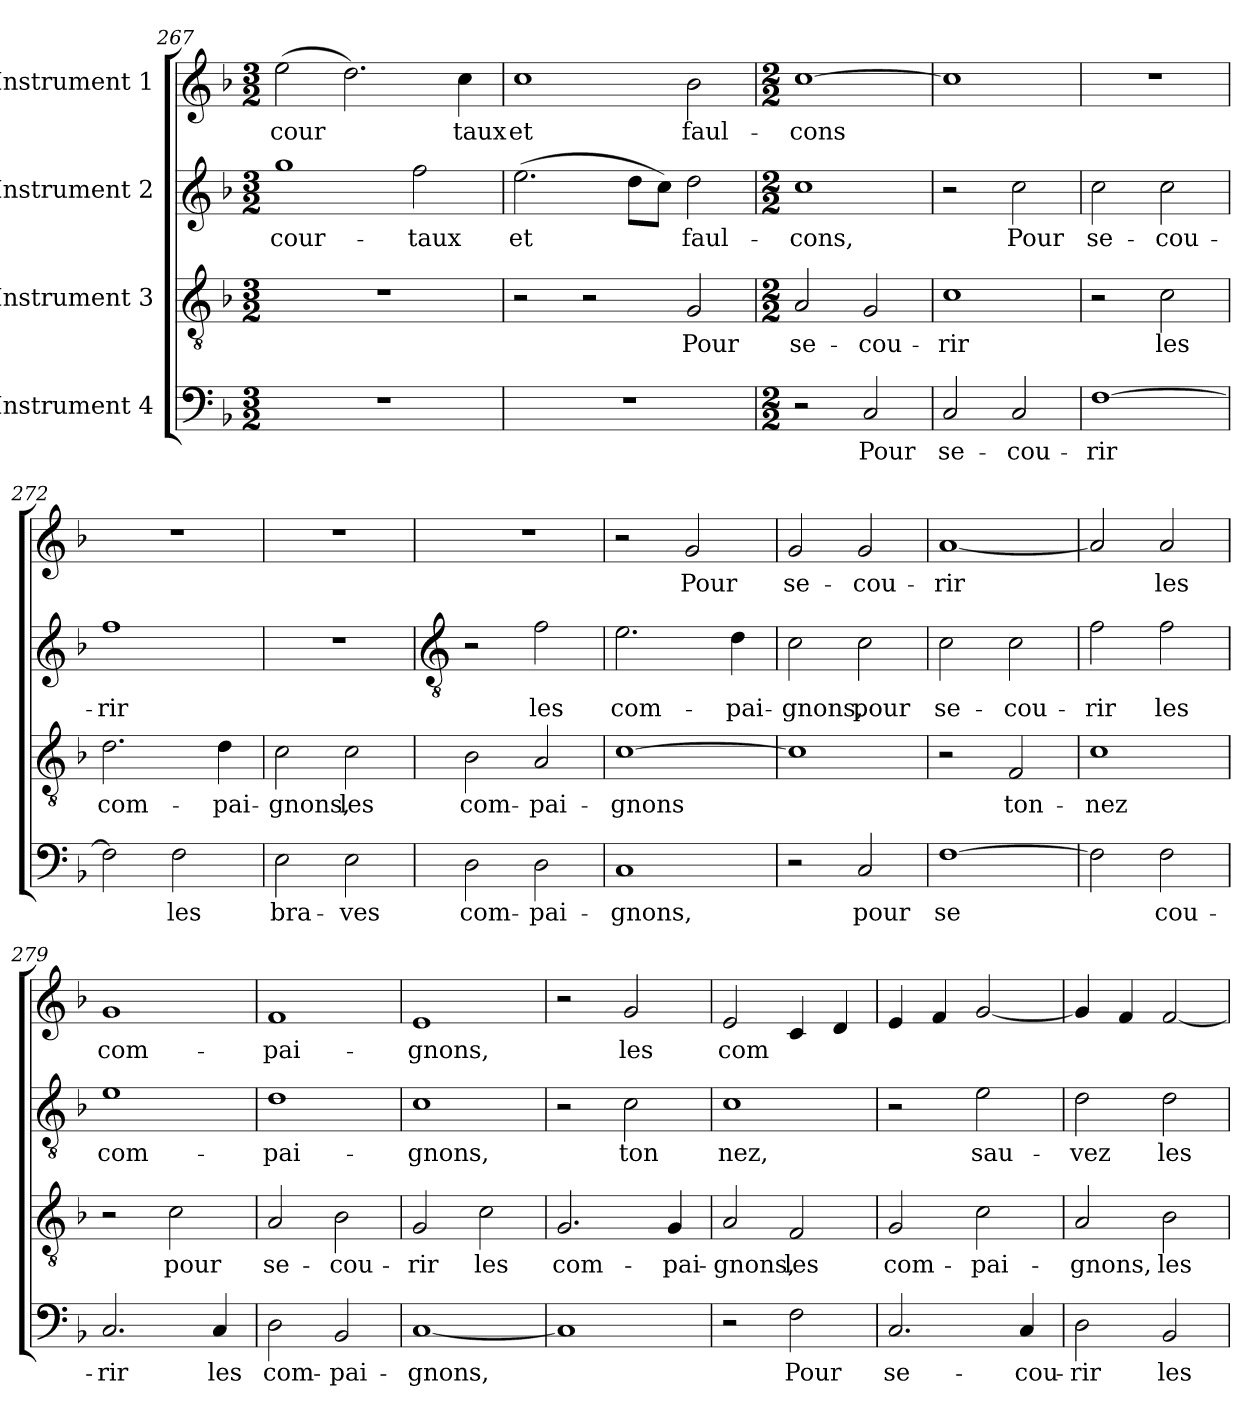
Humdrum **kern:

**kern	**text	**kern	**text	**kern	**text	**kern	**text
*part4	*part4	*part3	*part3	*part2	*part2	*part1	*part1
*staff4	*staff4	*staff3	*staff3	*staff2	*staff2	*staff1	*staff1
*I"Instrument 4	*	*I"Instrument 3	*	*I"Instrument 2	*	*I"Instrument 1	*
*clefF4	*	*clefGv2	*	*clefG2	*	*clefG2	*
*k[b-]	*	*k[b-]	*	*k[b-]	*	*k[b-]	*
*F:	*	*F:	*	*F:	*	*F:	*
*M3/2	*	*M3/2	*	*M3/2	*	*M3/2	*
=267	=267	=267	=267	=267	=267	=267	=267
!	!	!	!	!	!LO:LY:b:cj	!	!LO:LY:b:cj
1.r	.	1.r	.	1gg	cour-	(>2ee\	cour-
!	!	!	!	!	!	!	!LO:LY:b:cj
.	.	.	.	.	.	2.dd\)	--
!	!	!	!	!	!LO:LY:b:cj	!	!
.	.	.	.	2ff\	-taux	.	.
!	!	!	!	!	!	!	!LO:LY:b:cj
.	.	.	.	.	.	4cc\	-taux
=268	=268	=268	=268	=268	=268	=268	=268
!	!	!	!	!	!LO:LY:b:cj	!	!LO:LY:b:cj
1.r	.	2r	.	(>2.ee\	et-	1cc	et
.	.	2r	.	.	.	.	.
!	!	!	!	!	!LO:LY:b:cj	!	!
.	.	.	.	8dd\L	--	.	.
!	!	!	!	!	!LO:LY:b:cj	!	!
.	.	.	.	8cc\J)	--	.	.
!	!	!	!LO:LY:b:cj	!	!LO:LY:b:cj	!	!LO:LY:b:cj
.	.	2G/	Pour	2dd\	-faul-	2b-\	faul-
=269	=269	=269	=269	=269	=269	=269	=269
*M2/2	*	*M2/2	*	*M2/2	*	*M2/2	*
!	!	!	!LO:LY:b:cj	!	!LO:LY:b:cj	!	!LO:LY:b:cj
2r	.	2A/	se-	1cc	-cons,	[>1cc	-cons-
!	!LO:LY:b:cj	!	!LO:LY:b:cj	!	!	!	!
2C/	Pour	2G/	-cou-	.	.	.	.
=270	=270	=270	=270	=270	=270	=270	=270
!	!LO:LY:b:cj	!	!LO:LY:b:cj	!	!	!	!LO:LY:b:cj
2C/	se-	1c	-rir	2r	.	1cc]	--
!	!LO:LY:b:cj	!	!	!	!LO:LY:b:cj	!	!
2C/	-cou-	.	.	2cc\	Pour	.	.
=271	=271	=271	=271	=271	=271	=271	=271
!	!LO:LY:b:cj	!	!	!	!LO:LY:b:cj	!	!
[>1F	-rir-	2r	.	2cc\	se-	1r	.
!	!	!	!LO:LY:b:cj	!	!LO:LY:b:cj	!	!
.	.	2c\	les	2cc\	-cou-	.	.
=272	=272	=272	=272	=272	=272	=272	=272
!	!LO:LY:b:cj	!	!LO:LY:b:cj	!	!LO:LY:b:cj	!	!
2F\]	--	2.d\	com-	1ff	-rir	1r	.
!	!LO:LY:b:cj	!	!	!	!	!	!
2F\	-les	.	.	.	.	.	.
!	!	!	!LO:LY:b:cj	!	!	!	!
.	.	4d\	-pai-	.	.	.	.
=273	=273	=273	=273	=273	=273	=273	=273
!	!LO:LY:b:cj	!	!LO:LY:b:cj	!	!	!	!
2E\	bra-	2c\	-gnons,	1r	.	1r	.
!	!LO:LY:b:cj	!	!LO:LY:b:cj	!	!	!	!
2E\	-ves	2c\	les	.	.	.	.
!!LO:LB:g=z
=274	=274	=274	=274	=274	=274	=274	=274
*	*	*	*	*clefGv2	*	*	*
!	!LO:LY:b:cj	!	!LO:LY:b:cj	!	!	!	!
2D\	com-	2B-\	com-	2r	.	1r	.
!	!LO:LY:b:cj	!	!LO:LY:b:cj	!	!LO:LY:b:cj	!	!
2D\	-pai-	2A/	-pai-	2f\	les	.	.
=275	=275	=275	=275	=275	=275	=275	=275
!	!LO:LY:b:cj	!	!LO:LY:b:cj	!	!LO:LY:b:cj	!	!
1C	-gnons,	[>1c	-gnons-	2.e\	com-	2r	.
!	!	!	!	!	!	!	!LO:LY:b:cj
.	.	.	.	.	.	2g/	-Pour
!	!	!	!	!	!LO:LY:b:cj	!	!
.	.	.	.	4d\	-pai-	.	.
=276	=276	=276	=276	=276	=276	=276	=276
!	!	!	!LO:LY:b:cj	!	!LO:LY:b:cj	!	!LO:LY:b:cj
2r	.	1c]	--	2c\	-gnons,	2g/	se-
!	!LO:LY:b:cj	!	!	!	!LO:LY:b:cj	!	!LO:LY:b:cj
2C/	pour	.	.	2c\	pour	2g/	-cou-
=277	=277	=277	=277	=277	=277	=277	=277
!	!LO:LY:b:cj	!	!	!	!LO:LY:b:cj	!	!LO:LY:b:cj
[>1F	se-	2r	.	2c\	se-	[<1a	-rir-
!	!	!	!LO:LY:b:cj	!	!LO:LY:b:cj	!	!
.	.	2F/	-ton-	2c\	-cou-	.	.
=278	=278	=278	=278	=278	=278	=278	=278
!	!LO:LY:b:cj	!	!LO:LY:b:cj	!	!LO:LY:b:cj	!	!LO:LY:b:cj
2F\]	--	1c	-nez	2f\	-rir	2a/]	--
!	!LO:LY:b:cj	!	!	!	!LO:LY:b:cj	!	!LO:LY:b:cj
2F\	-cou-	.	.	2f\	les	2a/	-les
=279	=279	=279	=279	=279	=279	=279	=279
!	!LO:LY:b:cj	!	!	!	!LO:LY:b:cj	!	!LO:LY:b:cj
2.C/	-rir	2r	.	1e	com-	1g	com-
!	!	!	!LO:LY:b:cj	!	!	!	!
.	.	2c\	pour	.	.	.	.
!	!LO:LY:b:cj	!	!	!	!	!	!
4C/	les	.	.	.	.	.	.
=280	=280	=280	=280	=280	=280	=280	=280
!	!LO:LY:b:cj	!	!LO:LY:b:cj	!	!LO:LY:b:cj	!	!LO:LY:b:cj
2D\	com-	2A/	se-	1d	-pai-	1f	-pai-
!	!LO:LY:b:cj	!	!LO:LY:b:cj	!	!	!	!
2BB-/	-pai-	2B-\	-cou-	.	.	.	.
=281	=281	=281	=281	=281	=281	=281	=281
!	!LO:LY:b:cj	!	!LO:LY:b:cj	!	!LO:LY:b:cj	!	!LO:LY:b:cj
[<1C	-gnons,-	2G/	-rir	1c	-gnons,	1e	-gnons,
!	!	!	!LO:LY:b:cj	!	!	!	!
.	.	2c\	les	.	.	.	.
=282	=282	=282	=282	=282	=282	=282	=282
!	!LO:LY:b:cj	!	!LO:LY:b:cj	!	!	!	!
1C]	--	2.G/	com-	2r	.	2r	.
!	!	!	!	!	!LO:LY:b:cj	!	!LO:LY:b:cj
.	.	.	.	2c\	ton	2g/	les
!	!	!	!LO:LY:b:cj	!	!	!	!
.	.	4G/	-pai-	.	.	.	.
!!LO:LB:g=z
=283	=283	=283	=283	=283	=283	=283	=283
!	!	!	!LO:LY:b:cj	!	!LO:LY:b:cj	!	!LO:LY:b:cj
2r	.	2A/	-gnons,	1c	nez,	2e/	com-
!	!LO:LY:b:cj	!	!LO:LY:b:cj	!	!	!	!LO:LY:b:cj
2F\	-Pour	2F/	les	.	.	4c/	--
!	!	!	!	!	!	!	!LO:LY:b:cj
.	.	.	.	.	.	4d/	--
=284	=284	=284	=284	=284	=284	=284	=284
!	!LO:LY:b:cj	!	!LO:LY:b:cj	!	!	!	!LO:LY:b:cj
2.C/	se-	2G/	com-	2r	.	4e/	--
!	!	!	!	!	!	!	!LO:LY:b:cj
.	.	.	.	.	.	4f/	--
!	!	!	!LO:LY:b:cj	!	!LO:LY:b:cj	!	!LO:LY:b:cj
.	.	2c\	-pai-	2e\	sau-	[<2g/	--
!	!LO:LY:b:cj	!	!	!	!	!	!
4C/	-cou-	.	.	.	.	.	.
=285	=285	=285	=285	=285	=285	=285	=285
!	!LO:LY:b:cj	!	!LO:LY:b:cj	!	!LO:LY:b:cj	!	!LO:LY:b:cj
2D\	-rir	2A/	-gnons,	2d\	-vez	4g/]	--
!	!	!	!	!	!	!	!LO:LY:b:cj
.	.	.	.	.	.	4f/	--
!	!LO:LY:b:cj	!	!LO:LY:b:cj	!	!LO:LY:b:cj	!	!LO:LY:b:cj
2BB-/	les	2B-\	les	2d\	les	[<2f/	--
=	=	=	=	=	=	=	=
*-	*-	*-	*-	*-	*-	*-	*-
